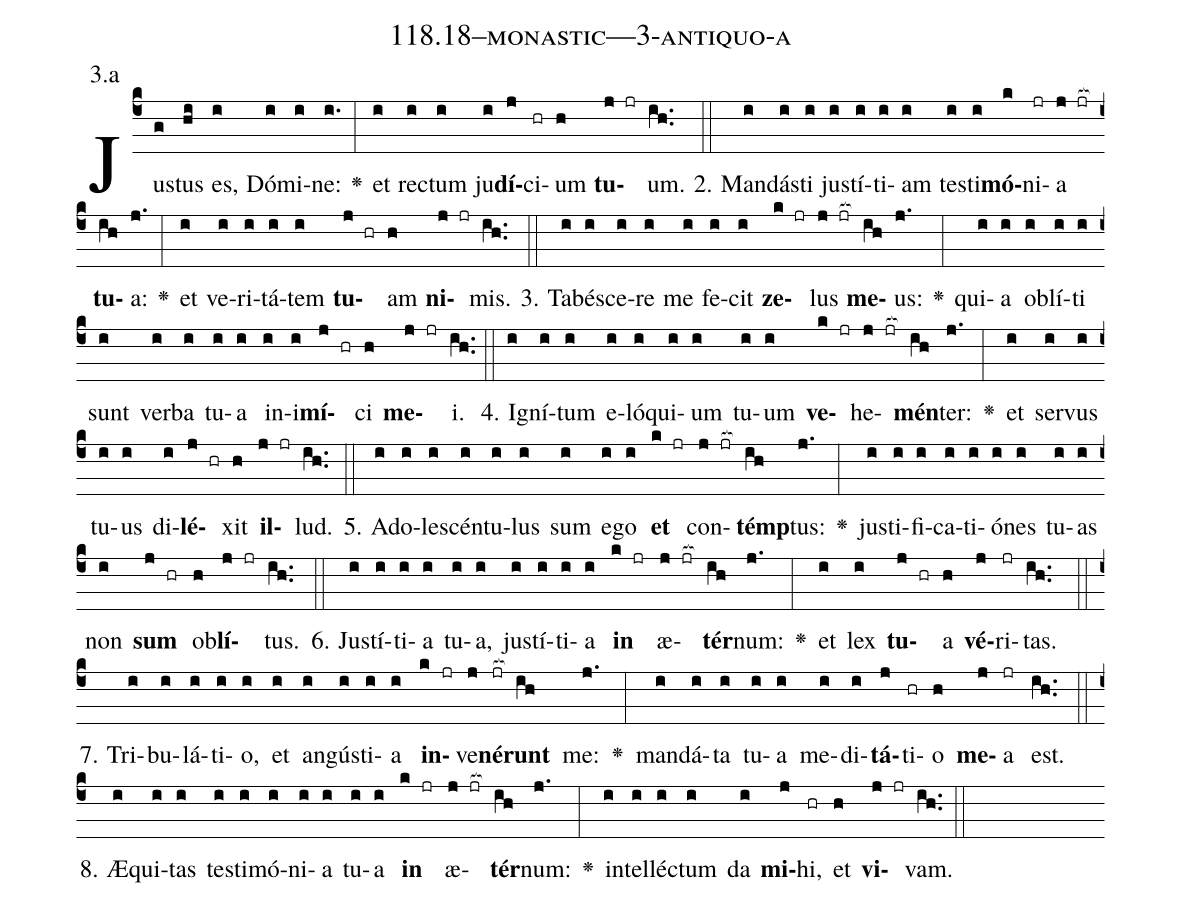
name: 118.18--monastic---3-antiquo-a;
annotation: 3.a;
%%
(c4)Jus(g)tus(hi) es,(i) Dó(i)mi(i)ne:(i.) <v>\greheightstar</v>(:) et(i) rec(i)tum(i) ju(i)<b>dí</b>(j)ci(hr)um(h) <b>tu</b>(j jr)um.(ih..) (::)
2. Man(i)dás(i)ti(i) jus(i)tí(i)ti(i)am(i) tes(i)ti(i)<b>mó</b>(k)ni(jr)a(j jr[ocb:1{]) <b>tu</b>(ih[ocb:0}])a:(j.) <v>\greheightstar</v>(:) et(i) ve(i)ri(i)tá(i)tem(i) <b>tu</b>(j hr)am(h) <b>ni</b>(j jr)mis.(ih..) (::)
3. Ta(i)bé(i)sce(i)re(i) me(i) fe(i)cit(i) <b>ze</b>(k jr)lus(j jr[ocb:1{]) <b>me</b>(ih[ocb:0}])us:(j.) <v>\greheightstar</v>(:) qui(i)a(i) ob(i)lí(i)ti(i) sunt(i) ver(i)ba(i) tu(i)a(i) in(i)i(i)<b>mí</b>(j hr)ci(h) <b>me</b>(j jr)i.(ih..) (::)
4. I(i)gní(i)tum(i) e(i)ló(i)qui(i)um(i) tu(i)um(i) <b>ve</b>(k jr)he(j jr[ocb:1{])<b>mén</b>(ih[ocb:0}])ter:(j.) <v>\greheightstar</v>(:) et(i) ser(i)vus(i) tu(i)us(i) di(i)<b>lé</b>(j hr)xit(h) <b>il</b>(j jr)lud.(ih..) (::)
5. Ad(i)o(i)le(i)scén(i)tu(i)lus(i) sum(i) e(i)go(i) <b>et</b>(k jr) con(j jr[ocb:1{])<b>témp</b>(ih[ocb:0}])tus:(j.) <v>\greheightstar</v>(:) jus(i)ti(i)fi(i)ca(i)ti(i)ó(i)nes(i) tu(i)as(i) non(i) <b>sum</b>(j hr) ob(h)<b>lí</b>(j jr)tus.(ih..) (::)
6. Jus(i)tí(i)ti(i)a(i) tu(i)a,(i) jus(i)tí(i)ti(i)a(i) <b>in</b>(k jr) æ(j jr[ocb:1{])<b>tér</b>(ih[ocb:0}])num:(j.) <v>\greheightstar</v>(:) et(i) lex(i) <b>tu</b>(j hr)a(h) <b>vé</b>(j)ri(jr)tas.(ih..) (::)
7. Tri(i)bu(i)lá(i)ti(i)o,(i) et(i) an(i)gús(i)ti(i)a(i) <b>in</b>(k jr)ve(j)<b>né</b>(jr[ocb:1{])<b>runt</b>(ih[ocb:0}]) me:(j.) <v>\greheightstar</v>(:) man(i)dá(i)ta(i) tu(i)a(i) me(i)di(i)<b>tá</b>(j)ti(hr)o(h) <b>me</b>(j)a(jr) est.(ih..) (::)
8. Æ(i)qui(i)tas(i) tes(i)ti(i)mó(i)ni(i)a(i) tu(i)a(i) <b>in</b>(k jr) æ(j jr[ocb:1{])<b>tér</b>(ih[ocb:0}])num:(j.) <v>\greheightstar</v>(:) in(i)tel(i)léc(i)tum(i) da(i) <b>mi</b>(j)hi,(hr) et(h) <b>vi</b>(j jr)vam.(ih..) (::)
